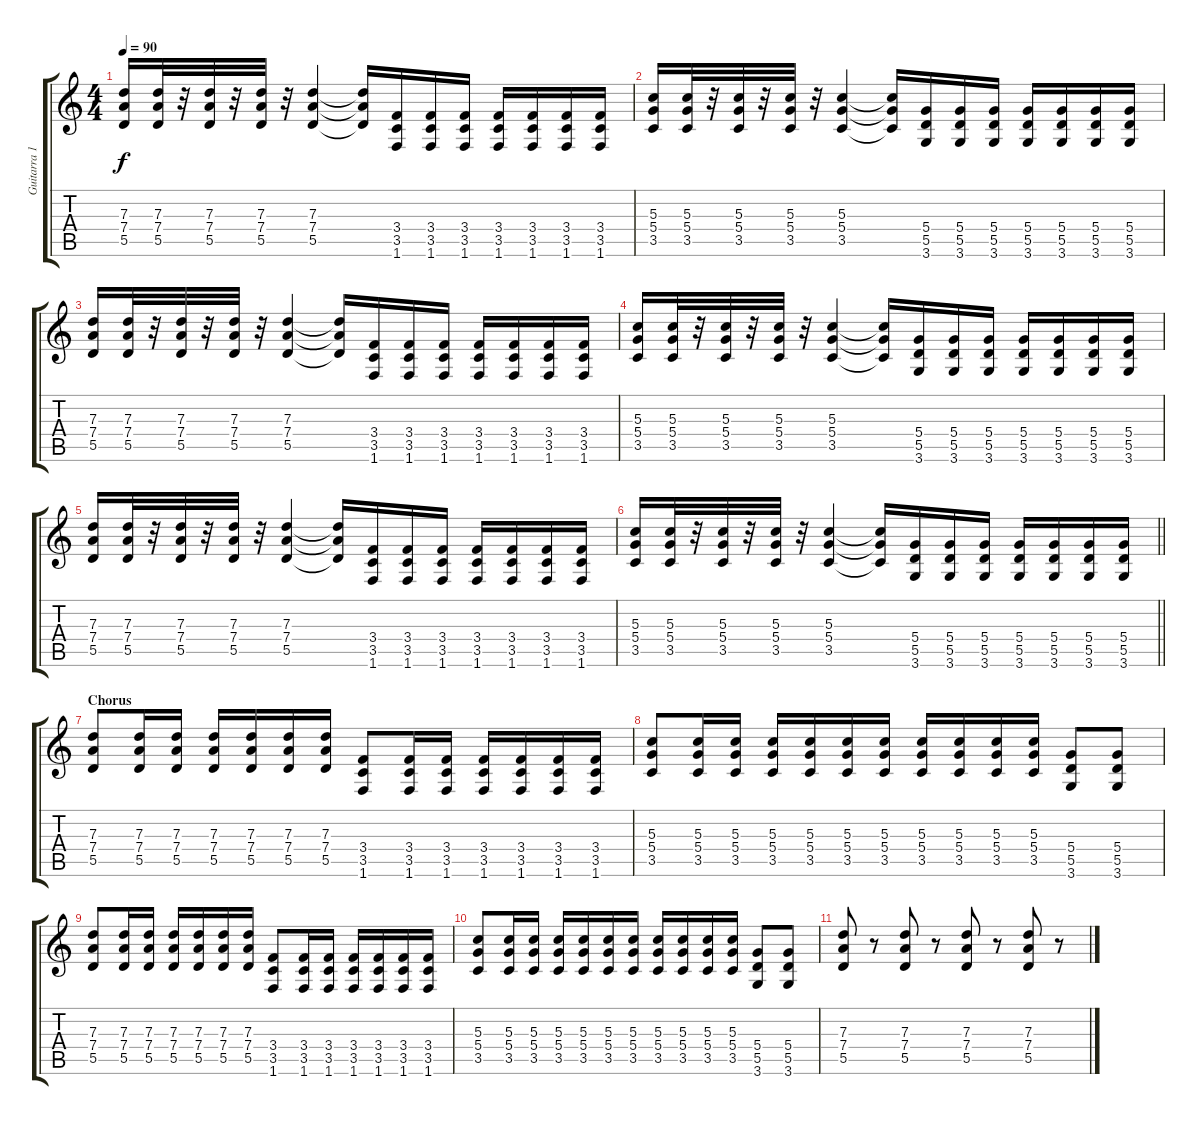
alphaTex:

\track ("Guitarra 1 - Mathias" "Guitarra 1") {instrument distortionguitar}
\staff {score tabs}
\tuning (E4 B3 G3 D3 A2 E2) {hide}
\ts (4 4)
\tempo 90
\clef g2
\ks c
(7.3 7.4 5.5).16{dy f} (7.3 7.4 5.5).32 r.32 (7.3 7.4 5.5).32 r.32 (7.3 7.4 5.5).32 r.32 (7.3 7.4 5.5).4 (7.3{t} 7.4{t} 5.5{t}).16 (3.4 3.5 1.6).16 (3.4 3.5 1.6).16 (3.4 3.5 1.6).16 (3.4 3.5 1.6).16 (3.4 3.5 1.6).16 (3.4 3.5 1.6).16 (3.4 3.5 1.6).16 |
(5.3 5.4 3.5).16 (5.3 5.4 3.5).32 r.32 (5.3 5.4 3.5).32 r.32 (5.3 5.4 3.5).32 r.32 (5.3 5.4 3.5).4 (5.3{t} 5.4{t} 3.5{t}).16 (5.4 5.5 3.6).16 (5.4 5.5 3.6).16 (5.4 5.5 3.6).16 (5.4 5.5 3.6).16 (5.4 5.5 3.6).16 (5.4 5.5 3.6).16 (5.4 5.5 3.6).16 |
(7.3 7.4 5.5).16 (7.3 7.4 5.5).32 r.32 (7.3 7.4 5.5).32 r.32 (7.3 7.4 5.5).32 r.32 (7.3 7.4 5.5).4 (7.3{t} 7.4{t} 5.5{t}).16 (3.4 3.5 1.6).16 (3.4 3.5 1.6).16 (3.4 3.5 1.6).16 (3.4 3.5 1.6).16 (3.4 3.5 1.6).16 (3.4 3.5 1.6).16 (3.4 3.5 1.6).16 |
(5.3 5.4 3.5).16 (5.3 5.4 3.5).32 r.32 (5.3 5.4 3.5).32 r.32 (5.3 5.4 3.5).32 r.32 (5.3 5.4 3.5).4 (5.3{t} 5.4{t} 3.5{t}).16 (5.4 5.5 3.6).16 (5.4 5.5 3.6).16 (5.4 5.5 3.6).16 (5.4 5.5 3.6).16 (5.4 5.5 3.6).16 (5.4 5.5 3.6).16 (5.4 5.5 3.6).16 |
(7.3 7.4 5.5).16 (7.3 7.4 5.5).32 r.32 (7.3 7.4 5.5).32 r.32 (7.3 7.4 5.5).32 r.32 (7.3 7.4 5.5).4 (7.3{t} 7.4{t} 5.5{t}).16 (3.4 3.5 1.6).16 (3.4 3.5 1.6).16 (3.4 3.5 1.6).16 (3.4 3.5 1.6).16 (3.4 3.5 1.6).16 (3.4 3.5 1.6).16 (3.4 3.5 1.6).16 |
\barLineRight lightlight
(5.3 5.4 3.5).16 (5.3 5.4 3.5).32 r.32 (5.3 5.4 3.5).32 r.32 (5.3 5.4 3.5).32 r.32 (5.3 5.4 3.5).4 (5.3{t} 5.4{t} 3.5{t}).16 (5.4 5.5 3.6).16 (5.4 5.5 3.6).16 (5.4 5.5 3.6).16 (5.4 5.5 3.6).16 (5.4 5.5 3.6).16 (5.4 5.5 3.6).16 (5.4 5.5 3.6).16 |
\section ("" "Chorus")
(7.3 7.4 5.5).8 (7.3 7.4 5.5).16 (7.3 7.4 5.5).16 (7.3 7.4 5.5).16 (7.3 7.4 5.5).16 (7.3 7.4 5.5).16 (7.3 7.4 5.5).16 (3.4 3.5 1.6).8 (3.4 3.5 1.6).16 (3.4 3.5 1.6).16 (3.4 3.5 1.6).16 (3.4 3.5 1.6).16 (3.4 3.5 1.6).16 (3.4 3.5 1.6).16 |
(5.3 5.4 3.5).8 (5.3 5.4 3.5).16 (5.3 5.4 3.5).16 (5.3 5.4 3.5).16 (5.3 5.4 3.5).16 (5.3 5.4 3.5).16 (5.3 5.4 3.5).16 (5.3 5.4 3.5).16 (5.3 5.4 3.5).16 (5.3 5.4 3.5).16 (5.3 5.4 3.5).16 (5.4 5.5 3.6).8 (5.4 5.5 3.6).8 |
(7.3 7.4 5.5).8 (7.3 7.4 5.5).16 (7.3 7.4 5.5).16 (7.3 7.4 5.5).16 (7.3 7.4 5.5).16 (7.3 7.4 5.5).16 (7.3 7.4 5.5).16 (3.4 3.5 1.6).8 (3.4 3.5 1.6).16 (3.4 3.5 1.6).16 (3.4 3.5 1.6).16 (3.4 3.5 1.6).16 (3.4 3.5 1.6).16 (3.4 3.5 1.6).16 |
(5.3 5.4 3.5).8 (5.3 5.4 3.5).16 (5.3 5.4 3.5).16 (5.3 5.4 3.5).16 (5.3 5.4 3.5).16 (5.3 5.4 3.5).16 (5.3 5.4 3.5).16 (5.3 5.4 3.5).16 (5.3 5.4 3.5).16 (5.3 5.4 3.5).16 (5.3 5.4 3.5).16 (5.4 5.5 3.6).8 (5.4 5.5 3.6).8 |
(7.3 7.4 5.5).8 r.8 (7.3 7.4 5.5).8 r.8 (7.3 7.4 5.5).8 r.8 (7.3 7.4 5.5).8 r.8
